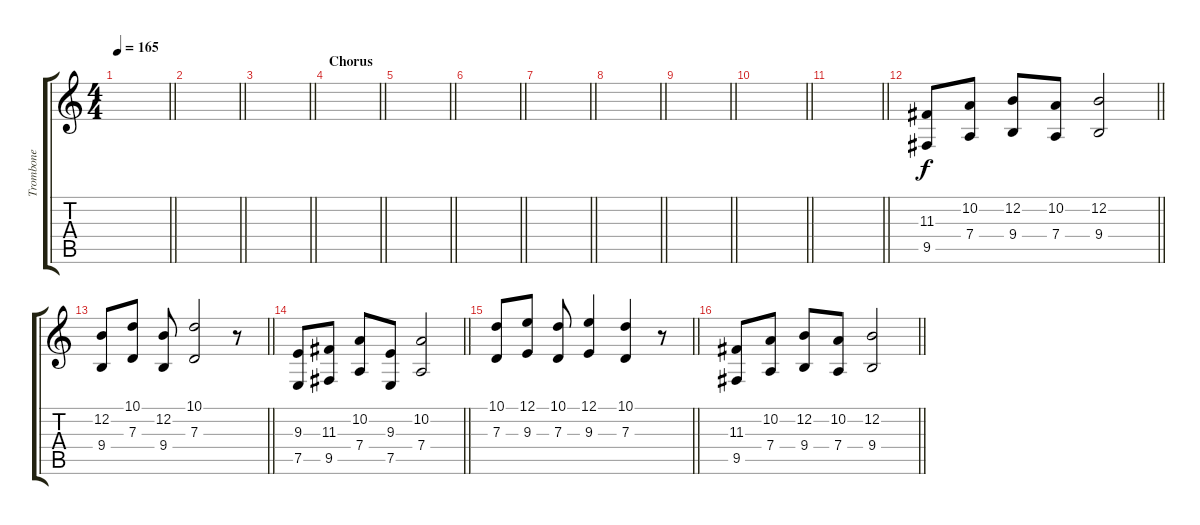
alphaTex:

\track ("Trombone" "Trombone") {instrument trombone}
\staff {score tabs}
\tuning (E4 B3 G3 D3 A2 E2) {hide}
\ts (4 4)
\tempo 165
\clef g2
\barLineRight lightlight
\ks c
|
\barLineRight lightlight
|
\barLineRight lightlight
|
\section ("" "Chorus")
\barLineRight lightlight
|
\barLineRight lightlight
|
\barLineRight lightlight
|
\barLineRight lightlight
|
\barLineRight lightlight
|
\barLineRight lightlight
|
\barLineRight lightlight
|
\barLineRight lightlight
|
\barLineRight lightlight
(11.3 9.5).8 (10.2 7.4).8 (12.2 9.4).8 (10.2 7.4).8 (12.2 9.4).2 |
\barLineRight lightlight
(12.2 9.4).8 (10.1 7.3).8 (12.2 9.4).8 (10.1 7.3).2 r.8 |
\barLineRight lightlight
(9.3 7.5).8 (11.3 9.5).8 (10.2 7.4).8 (9.3 7.5).8 (10.2 7.4).2 |
\barLineRight lightlight
(10.1 7.3).8 (12.1 9.3).8 (10.1 7.3).8 (12.1 9.3).4 (10.1 7.3).4 r.8 |
\barLineRight lightlight
(11.3 9.5).8 (10.2 7.4).8 (12.2 9.4).8 (10.2 7.4).8 (12.2 9.4).2
